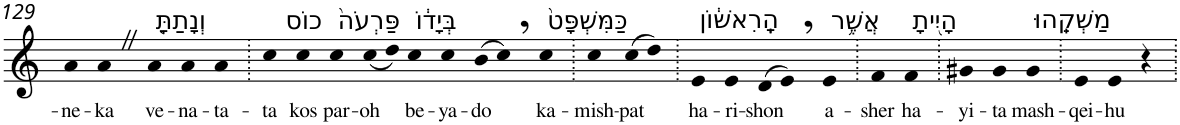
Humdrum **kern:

**kern	**text
*part1	*part1
*staff1	*staff1
*I"Piano	*
*I'Pno	*
!!LO:PB:g=z
*clefG2	*
*k[]	*
=129	=129
!	!LO:LY:b
4a	-ne-
!	!LO:LY:b
4aZ	-ka
!LO:TX:a:t=וְנָתַתָּ֤	!
!	!LO:LY:b
4a	ve-
!	!LO:LY:b
4a	-na-
!	!LO:LY:b
4a	-ta-
=130.	=130.
!	!LO:LY:b
4cc	-ta
!LO:TX:a:t=כוֹס	!
!	!LO:LY:b
4cc	kos
!LO:TX:a:t=פַּרְעֹה֙	!
!	!LO:LY:b
4cc	par-
!	!LO:LY:b
(<8cc	-oh
8dd)	.
!LO:TX:a:t=בְּיָד֔וֹ	!
!	!LO:LY:b
4cc	be-
!	!LO:LY:b
4cc	-ya-
!	!LO:LY:b
(>8b	-do
8cc,)	.
!LO:TX:a:t=כַּמִּשְׁפָּט֙	!
!	!LO:LY:b
4cc	ka-
=131.	=131.
!	!LO:LY:b
4cc	-mish-
!	!LO:LY:b
(>8cc	-pat
8dd)	.
=132.	=132.
!LO:TX:a:t=הָֽרִאשׁ֔וֹן	!
!	!LO:LY:b
4e	ha-
!	!LO:LY:b
4e	-ri-
!	!LO:LY:b
(>8d	-shon
8e,)	.
!LO:TX:a:t=אֲשֶׁ֥ר	!
!	!LO:LY:b
4e	a-
=133.	=133.
!	!LO:LY:b
4f	-sher
!LO:TX:a:t=הָיִ֖יתָ	!
!	!LO:LY:b
4f	ha-
=134.	=134.
!	!LO:LY:b
4g#X	-yi-
!	!LO:LY:b
4g#	-ta
!LO:TX:a:t=מַשְׁקֵֽהוּ	!
!	!LO:LY:b
4g#	mash-
=135.	=135.
!	!LO:LY:b
4e	-qei-
!	!LO:LY:b
4e	-hu
4r	.
=.	=.
*-	*-
